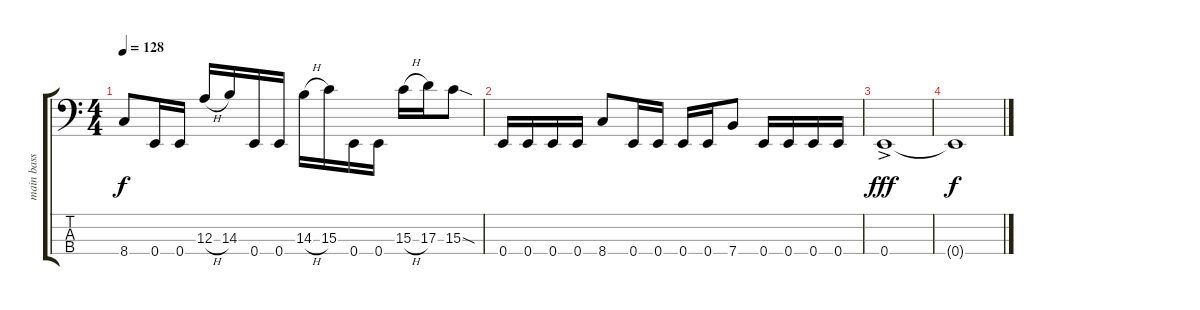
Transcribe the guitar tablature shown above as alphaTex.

\track ("main bass" "main bass") {instrument overdrivenguitar}
\staff {score tabs}
\tuning (G2 D2 A1 E1) {hide}
\ts (4 4)
\tempo 128
\clef f4
\ks c
8.4.8{dy f} 0.4.16 0.4.16 12.3{h}.16 14.3.16 0.4.16 0.4.16 14.3{h}.16 15.3.16 0.4.16 0.4.16 15.3{h}.16 17.3.16 15.3{sod}.8 |
0.4.16 0.4.16 0.4.16 0.4.16 8.4.8 0.4.16 0.4.16 0.4.16 0.4.16 7.4.8 0.4.16 0.4.16 0.4.16 0.4.16 |
0.4{ac}.1{dy fff} |
0.4{t}.1{dy f}
